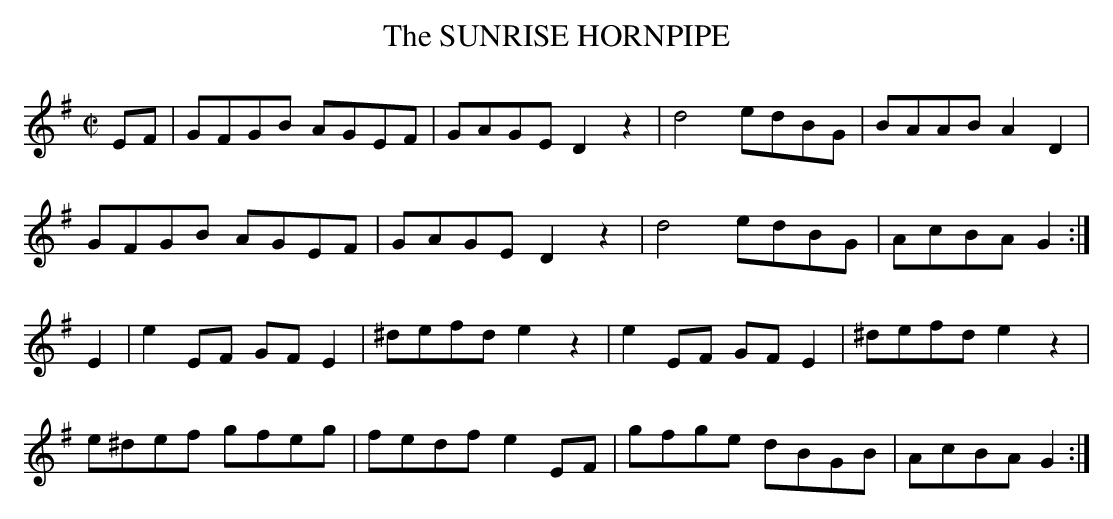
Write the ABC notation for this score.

X:1
T:SUNRISE HORNPIPE, The
M:C|
L:1/8
K:G
EF|GFGB AGEF|GAGE D2z2|d4 edBG|BAAB A2D2|
GFGB AGEF|GAGE D2 z2|d4edBG|AcBA G2:|
E2|e2EF GFE2|^defd e2z2|e2EF GFE2|^defd e2z2|
e^def gfeg|fedf e2 EF|gfge dBGB|AcBA G2:|
